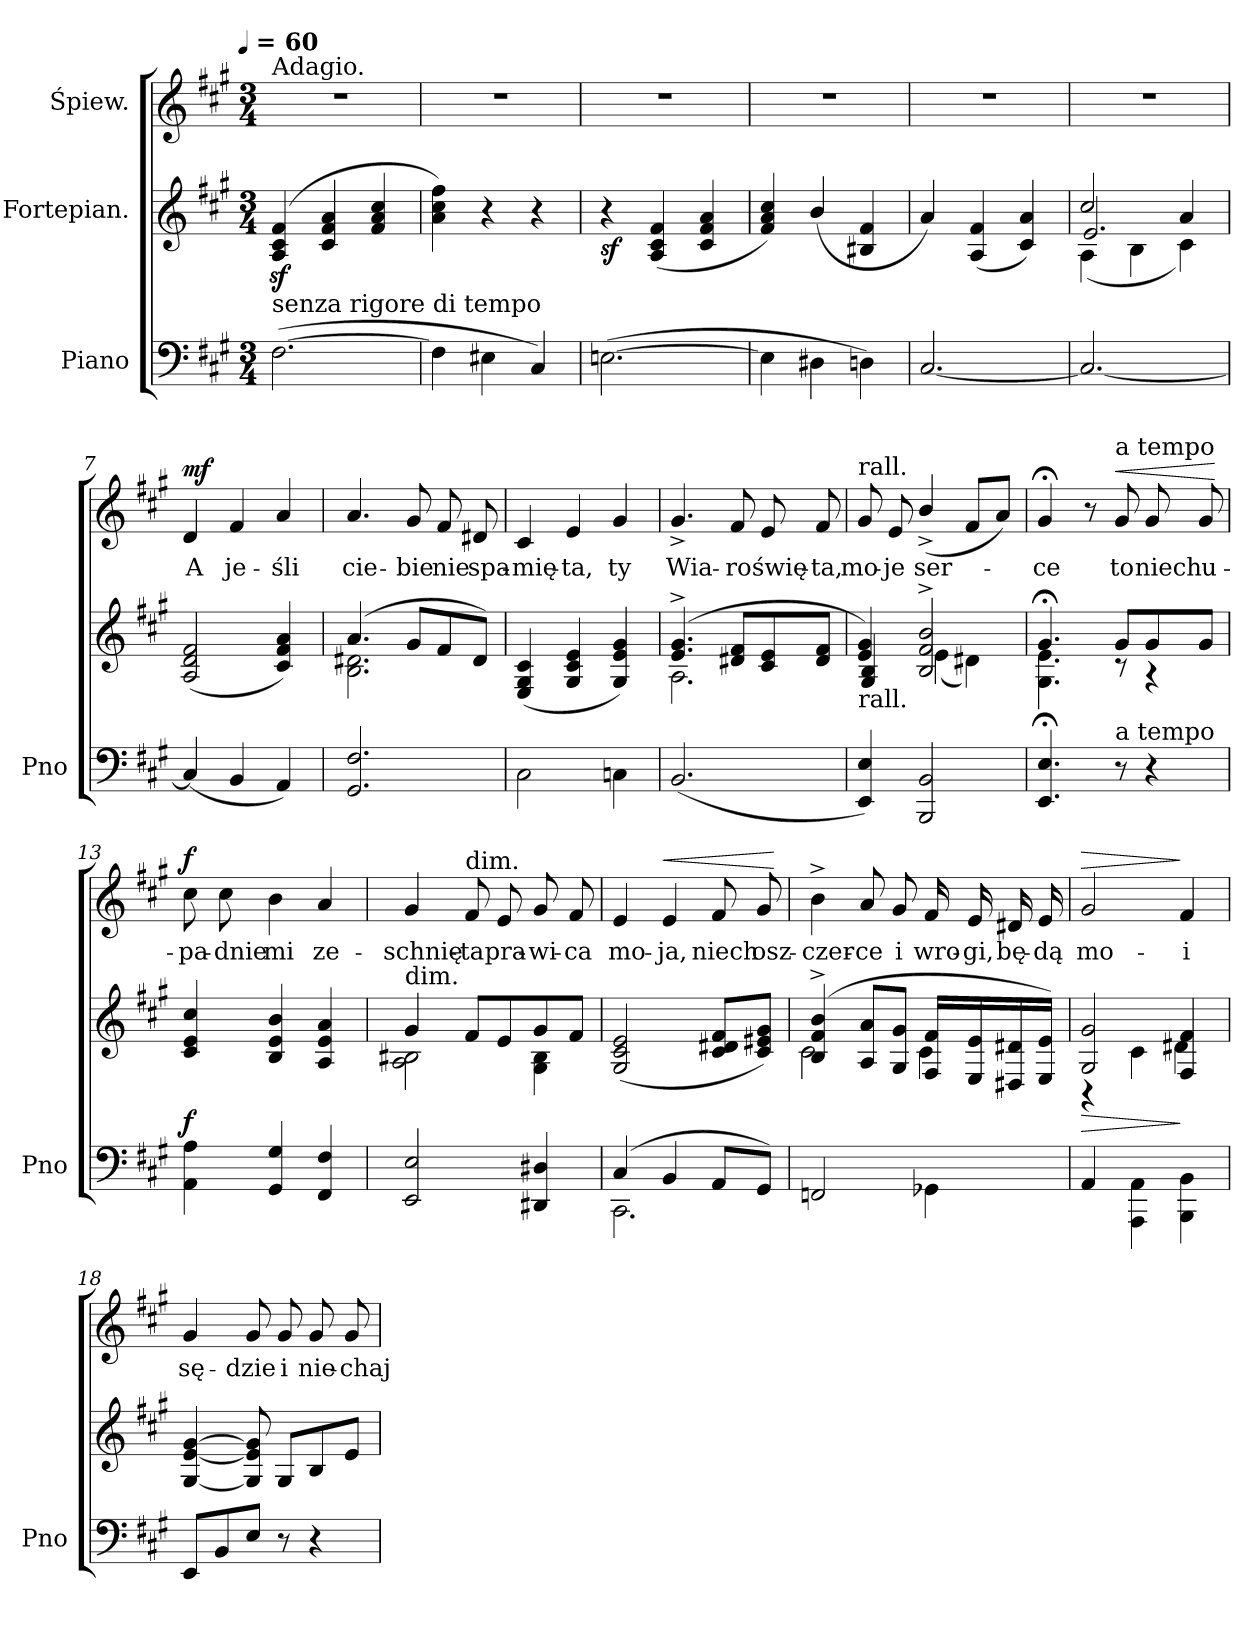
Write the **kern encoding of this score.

**kern	**kern	**dynam	**kern	**text	**dynam
*part3	*part2	*part2	*part1	*part1	*part1
*staff3	*staff2	*staff2	*staff1	*staff1	*staff1
*I"Piano	*I"Fortepian.	*	*I"Śpiew.	*	*
*I'Pno	*	*	*	*	*
*clefF4	*clefG2	*	*clefG2	*	*
*k[f#c#g#]	*k[f#c#g#]	*	*k[f#c#g#]	*	*
*f#:	*f#:	*	*f#:	*	*
!!LO:TX:omd:t=[quarter] = 60
*M3/4	*M3/4	*	*M3/4	*	*
*MM60	*MM60	*	*MM60	*	*
=1	=1	=1	=1	=1	=1
!	!	!	!LO:TX:a:t=Adagio.	!	!
!	!LO:TX:b:t=senza rigore di tempo	!	!	!	!
([2.F#\	(4Az/ 4c#z/ 4f#z/	.	2.r	.	.
.	4c#/ 4f#/ 4a/	.	.	.	.
.	4f#/ 4a/ 4cc#/	.	.	.	.
=2	=2	=2	=2	=2	=2
4F#\]	4a\ 4cc#\ 4ff#\)	.	2.r	.	.
4E#X\	4r	.	.	.	.
4C#/)	4r	.	.	.	.
=3	=3	=3	=3	=3	=3
([2.En\	4r	sf	2.r	.	.
.	(4A/ 4c#/ 4f#/	.	.	.	.
.	4c#/ 4f#/ 4a/	.	.	.	.
=4	=4	=4	=4	=4	=4
4E\]	4f#/ 4a/ 4cc#/)	.	2.r	.	.
4D#X\	(4b/	.	.	.	.
4Dn\)	4B#X/ 4f#/	.	.	.	.
=5	=5	=5	=5	=5	=5
[2.C#/	4a/)	.	2.r	.	.
.	(4A/ 4f#/	.	.	.	.
.	4c#/ 4a/)	.	.	.	.
=6	=6	=6	=6	=6	=6
*	*^	*	*	*	*
*	*	*^	*	*	*	*
2.C#/_	2cc#/	(4A\	2.e/	.	2.r	.	.
.	.	4B\	.	.	.	.	.
.	4a/	4c#\)	.	.	.	.	.
*	*	*v	*v	*	*	*	*
=7	=7	=7	=7	=7	=7	=7
!	!	!	!	!	!	!LO:DY:a
*	*v	*v	*	*	*	*
(4C#/]	(2A/ 2d/ 2f#/	.	4d/	A	mf
4BB/	.	.	4f#/	je-	.
4AA/)	4c#/ 4f#/ 4a/)	.	4a/	-śli	.
=8	=8	=8	=8	=8	=8
*	*^	*	*	*	*
2.GG#/ 2.F#/	(4.a/	2.B\ 2.d#X\	.	4.a/	cie-	.
.	8g#/L	.	.	8g#/	-bie	.
.	8f#/	.	.	8f#/	nie	.
.	8d#/J)	.	.	8d#X/	spa-	.
*	*v	*v	*	*	*	*
=9	=9	=9	=9	=9	=9
2C#\	(4E/ 4G#/ 4c#/	.	4c#/	-mię-	.
.	4G#/ 4c#/ 4e/	.	4e/	-ta,	.
4Cn\	4G#/ 4e/ 4g#/)	.	4g#/	ty	.
=10	=10	=10	=10	=10	=10
*	*^	*	*	*	*
(2.BB/	(4.e^/ 4.g#^/	2.A\	.	4.g#^>/	Wia-	.
.	8d#X/ 8f#/L	.	.	8f#/	-ro	.
.	8c#/ 8e/	.	.	8e/	świę-	.
.	8d#/ 8f#/J	.	.	8f#/	-ta,	.
=11	=11	=11	=11	=11	=11	=11
!	!	!	!	!LO:TX:a:t=rall.	!	!
!	!LO:TX:b:t=rall.	!	!	!	!	!
4EE/ 4E/)	4e/ 4g#/)	4G#/ 4B/	.	8g#/	mo-	.
.	.	.	.	8e/	-je	.
2BBB/ 2BB/	2B^</ 2f#^</ 2b^</	(4e\	.	(4b^>/	ser-	.
.	.	4d#X\)	.	8f#/L	.	.
.	.	.	.	8a/J)	.	.
=12	=12	=12	=12	=12	=12	=12
4.EE;/ 4.E;/	4.g#;</	4.G#\ 4.e\	.	4g#;</	-ce	.
.	.	.	.	8r	.	.
!	!	!	!	!LO:TX:a:t=a tempo	!	!
!LO:TX:a:t=a tempo	!	!	!	!	!	!
!	!	!	!	!	!	!LO:HP:a
8r	8g#/L	8r	.	8g#/	to	<
4r	8g#/	4r	.	8g#/	niech	.
.	8g#/J	.	.	8g#/	u-	.
*	*v	*v	*	*	*	*
.	.	.	.	.	[
=13	=13	=13	=13	=13	=13
!	!	!	!	!	!LO:DY:a
4AA\ 4A\	4c#/ 4e/ 4cc#/	f	8cc#\	-pa-	f
.	.	.	8cc#\	-dnie	.
4GG#/ 4G#/	4B/ 4e/ 4b/	.	4b\	mi	.
4FF#/ 4F#/	4A/ 4e/ 4a/	.	4a/	ze-	.
=14	=14	=14	=14	=14	=14
*	*^	*	*	*	*
!	!LO:TX:t=dim.	!	!	!	!	!
2EE/ 2E/	4g#/	2A\ 2B#X\	.	4g#/	-schnię-	.
!	!	!	!	!LO:TX:a:t=dim.	!	!
.	8f#/L	.	.	8f#/	-ta	.
.	8e/	.	.	8e/	pra-	.
4DD#X/ 4D#X/	8g#/	4G#\ 4B#\	.	8g#/	-wi-	.
.	8f#/J	.	.	8f#/	-ca	.
*	*v	*v	*	*	*	*
=15	=15	=15	=15	=15	=15
*^	*	*	*	*	*
(4C#/	2.CC#\	(2G#/ 2c#/ 2e/	.	4e/	mo-	.
!	!	!	!	!	!	!LO:HP:a
4BB/	.	.	.	4e/	-ja,	<
8AA/L	.	8c#/ 8d#X/ 8f#/L	.	8f#/	niech	.
8GG#/J)	.	8c#/ 8e#X/ 8g#/J)	.	8g#/	osz-	.
*v	*v	*	*	*	*	*
.	.	.	.	.	[
=16	=16	=16	=16	=16	=16
*	*^	*	*	*	*
2FFn/	(4B^/ 4f#^/ 4b^/	2c#\	.	4b^\	-czer-	.
.	8A/ 8a/L	.	.	8a/	-ce	.
.	8G#/ 8g#/J	.	.	8g#/	i	.
4GG-X\	16F#/ 16f#/LL	4c#\	.	16f#/	wro-	.
.	16E/ 16e/	.	.	16e/	-gi,	.
.	16D#X/ 16d#X/	.	.	16d#X/	bę-	.
.	16E/ 16e/JJ)	.	.	16e/	-dą	.
=17	=17	=17	=17	=17	=17	=17
!	!	!	!LO:HP:b	!	!	!LO:HP:a
4AA	2G#/ 2g#/	4r	>	2g#/	mo-	>
4AAA\ 4AA\	.	4c#\	.	.	.	.
4BBB\ 4BB\	4F#/ 4f#/	4d#X\	]	4f#/	-i	]
*	*v	*v	*	*	*	*
=18	=18	=18	=18	=18	=18
8EE/L	[4G#/ [4e/ [4g#/	.	4g#/	sę-	.
8BB	.	.	.	.	.
8E/J	8G#]/ 8e]/ 8g#]/	.	8g#/	-dzie	.
8r	8G#/L	.	8g#/	i	.
4r	8B/	.	8g#/	nie-	.
.	8e/J	.	8g#/	-chaj	.
=	=	=	=	=	=
*-	*-	*-	*-	*-	*-
